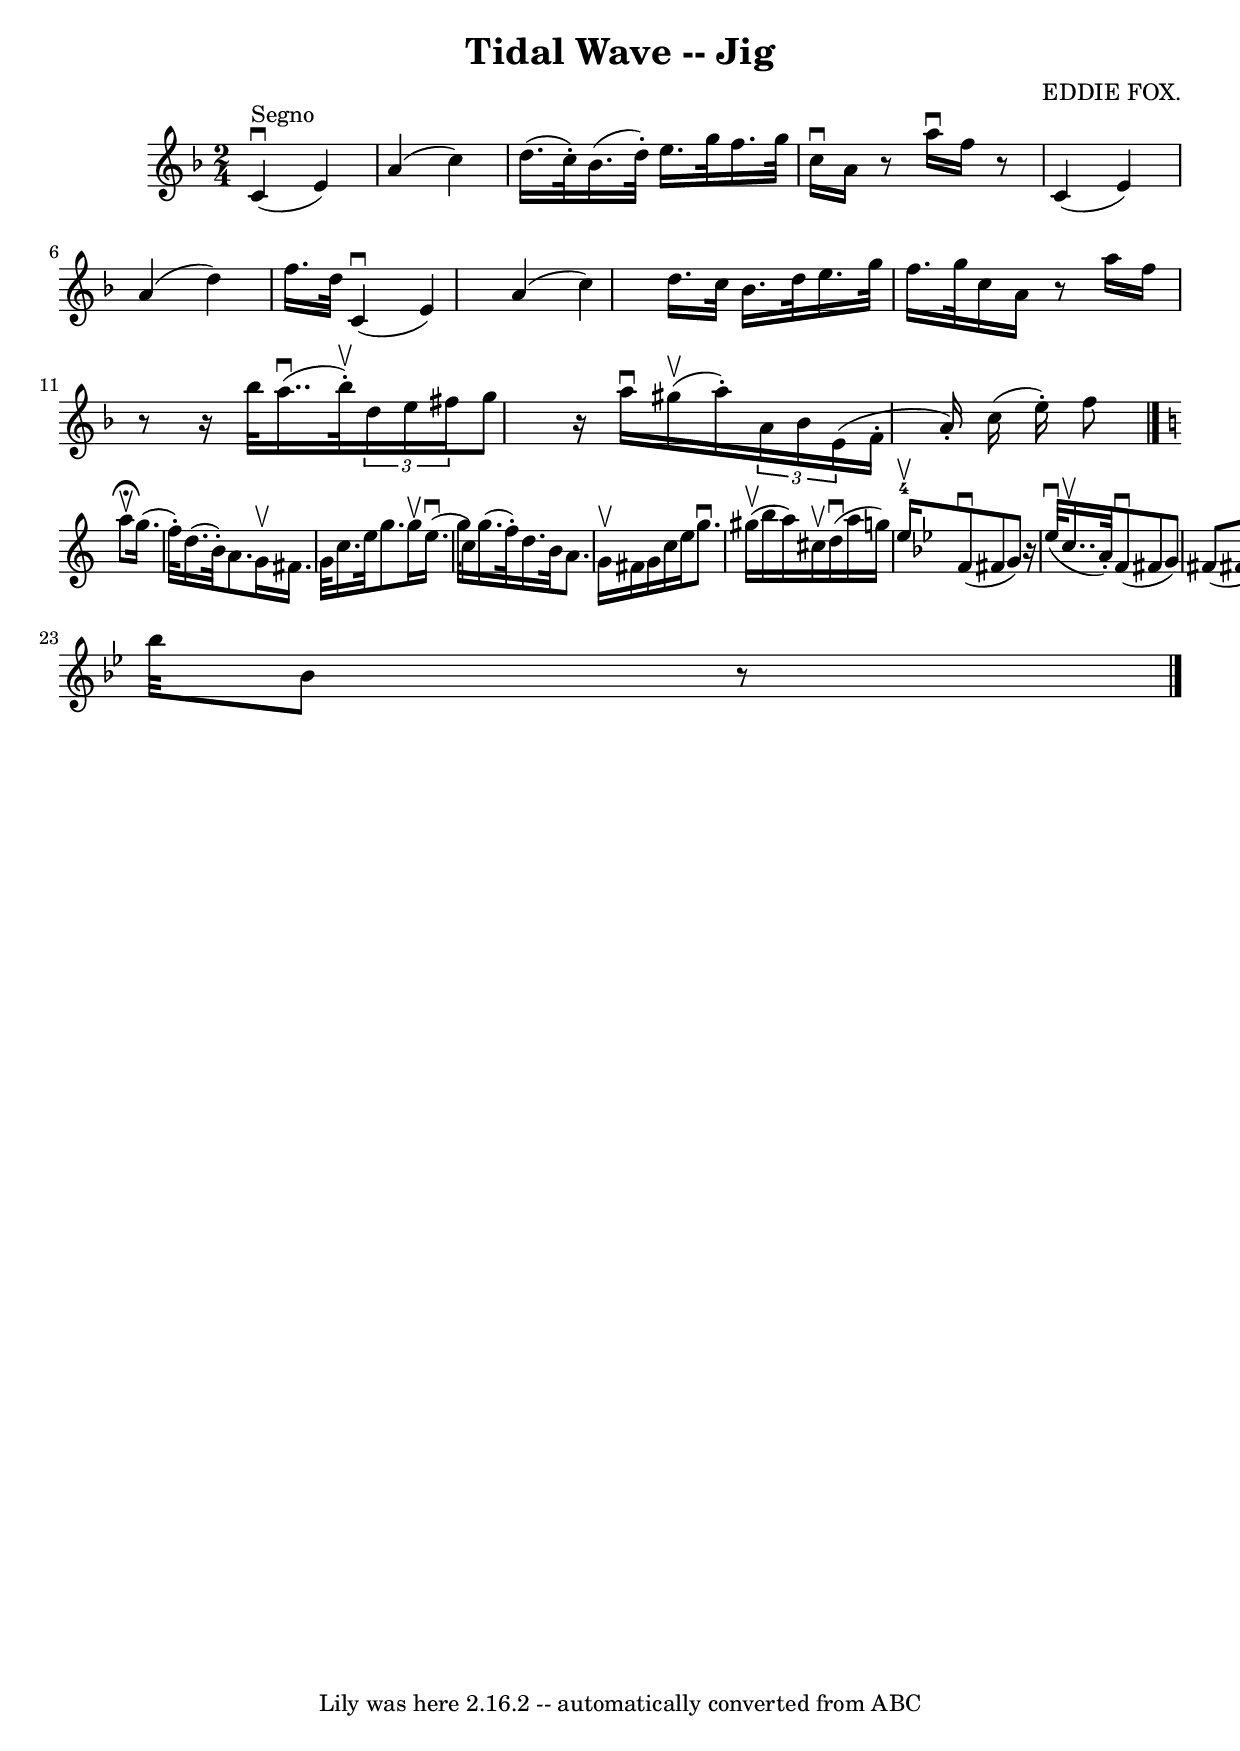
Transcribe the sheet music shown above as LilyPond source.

\version "2.16.2"
\include "Mammoth.ily"
\header {
  %% book = "Ryan's Mammoth Collection"
  composer = "EDDIE FOX."
  crossRefNumber = "1"
  footnotes = "\\\\112 629"
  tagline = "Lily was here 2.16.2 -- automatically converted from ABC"
  title = "Tidal Wave -- Jig"

}
voicedefault =  {


  \time 2/4 
  \key f \major c'4^"Segno"^\downbow(e'4)   |
  a'4 (
  c''4)   |
  d''16. (c''32 -.) bes'16. (d''32 -.)   
  e''16. g''32 f''16. g''32    |
  c''16^\downbow a'16    r8   
  a''16^\downbow f''16    r8   |
  c'4 (e'4)   |
  a'4 
  (d''4)   |
  f''16. d''32 c'4^\downbow(e'4)   
  |
  a'4 (c''4)   |
  d''16. c''32 bes'16. d''32    
  e''16. g''32 f''16. g''32    |
  c''16 a'16    r8 a''16    
  f''16    r8   |
  r16 bes''32 a''16.. (^\downbow bes''32 
  ^\upbow-.)   \times 2/3 { d''16 e''16 fis''16  
			  } g''8    |
  
  r16 a''16^\downbow gis''16 (^\upbow a''16 -.)   \times 2/3 { a'16    
							       bes'16 e'16 (
							     } f'16 -.(a'16 -.) c''16 (e''16 -.)   
  f''8    \bar "|."   
  \key c \major a''8^\fermata^\upbow |
  g''16. (
  f''32 -.) d''16. (b'32 -.) a'8. g'16^\upbow   |
  
  fis'16. g'32 c''16. e''32 g''8. g''16^\upbow   |
  
  e''16. (^\downbow(g''32 c''16) g''16. (f''32 -.) d''16.    
  b'32 a'8. g'16^\upbow   |
  fis'16 g'16 c''16 e''16    
  g''8.^\downbow gis''16 (^\upbow   |
  b''16 a''16)   
  cis''16^\upbow d''16^\downbow(a''16 g''16)       |
  
  e''16-4^\upbow)   
  \key bes \major f'8^\downbow(fis'8 g'8)     
  r16 ees''32^\downbow(c''16..^\upbow a'32 -.)   |
  f'8 
  ^\downbow(fis'8 g'8) fis'8 (fis'!8 g'8) ees''8 
  ^\downbow fis''8^\downbow(|
  g''16) bes'16. d''32    
  f''16. bes''32 bes'8    r8       \bar "|."   

}

\score{
  <<

    \context Staff="default"
    {
      \voicedefault 
      
    }

  >>
  \layout {
    
  }
  \midi {
  }

}
